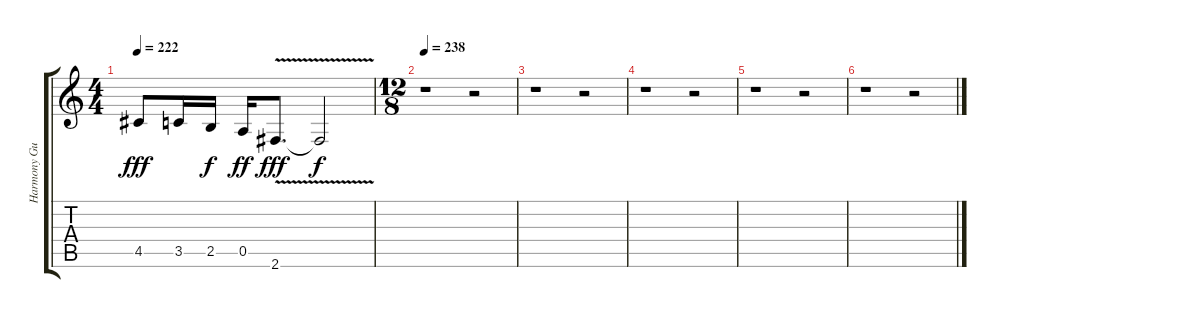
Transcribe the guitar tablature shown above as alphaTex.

\track ("Harmony Guitar" "Harmony Gu") {instrument overdrivenguitar}
\staff {score tabs}
\tuning (E4 B3 G3 D3 A2 E2) {hide}
\ts (4 4)
\tempo 222
\clef g2
\ks c
4.5.8{dy fff} 3.5.16 2.5.16{dy f} 0.5.16{dy ff} 2.6{v}.8{d dy fff} 2.6{t}.2{dy f} |
\ts (12 8)
\tempo 238
r.1 r.2 |
r.1 r.2 |
r.1 r.2 |
r.1 r.2 |
r.1 r.2
